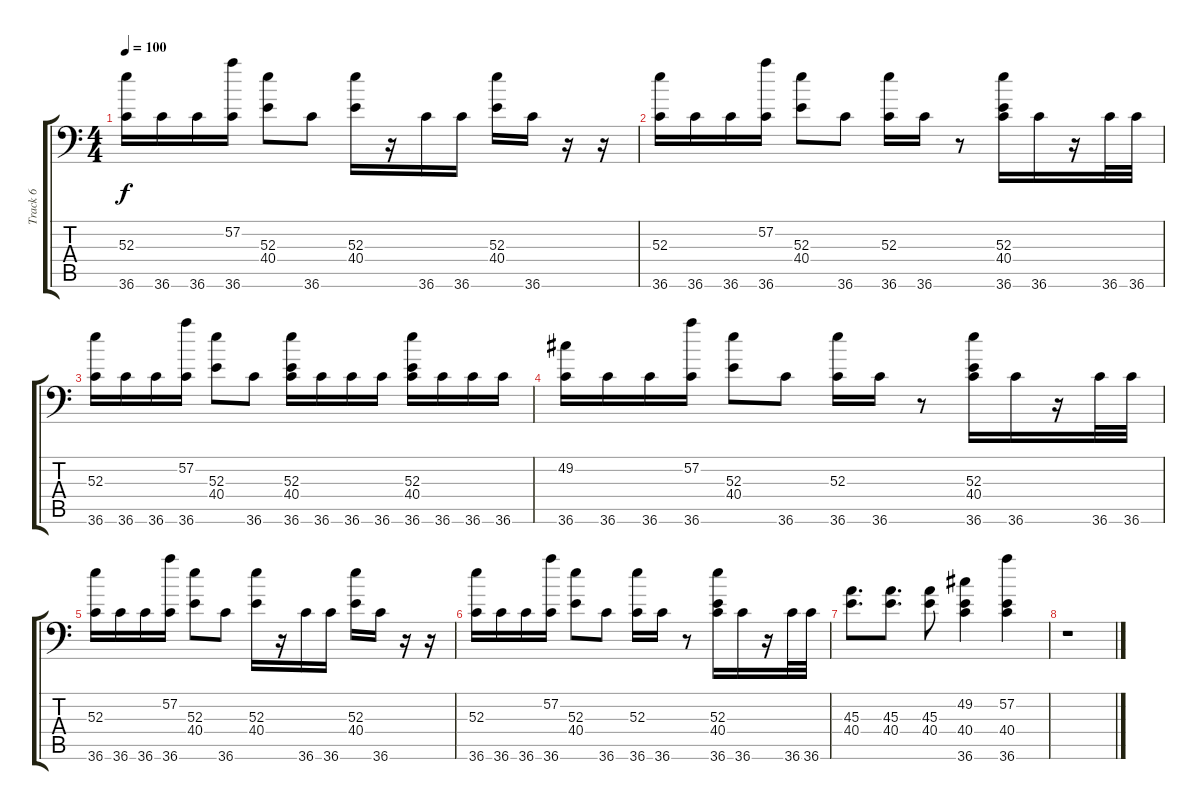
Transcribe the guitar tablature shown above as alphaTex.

\track ("Track 6" "Track 6") {instrument acousticgrandpiano}
\staff {score tabs}
\tuning (C-1 C-1 C-1 C-1 C-1 C-1) {hide}
\ts (4 4)
\tempo 100
\clef f4
\ks c
(52.3 36.6).16{dy f} 36.6.16 36.6.16 (57.2 36.6).16 (52.3 40.4).8 36.6.8 (52.3 40.4).16 r.16 36.6.16 36.6.16 (52.3 40.4).16 36.6.16 r.16 r.16 |
(52.3 36.6).16 36.6.16 36.6.16 (57.2 36.6).16 (52.3 40.4).8 36.6.8 (52.3 36.6).16 36.6.16 r.8 (52.3 40.4 36.6).16 36.6.16 r.16 36.6.32 36.6.32 |
(52.3 36.6).16 36.6.16 36.6.16 (57.2 36.6).16 (52.3 40.4).8 36.6.8 (52.3 40.4 36.6).16 36.6.16 36.6.16 36.6.16 (52.3 40.4 36.6).16 36.6.16 36.6.16 36.6.16 |
(49.2 36.6).16 36.6.16 36.6.16 (57.2 36.6).16 (52.3 40.4).8 36.6.8 (52.3 36.6).16 36.6.16 r.8 (52.3 40.4 36.6).16 36.6.16 r.16 36.6.32 36.6.32 |
(52.3 36.6).16 36.6.16 36.6.16 (57.2 36.6).16 (52.3 40.4).8 36.6.8 (52.3 40.4).16 r.16 36.6.16 36.6.16 (52.3 40.4).16 36.6.16 r.16 r.16 |
(52.3 36.6).16 36.6.16 36.6.16 (57.2 36.6).16 (52.3 40.4).8 36.6.8 (52.3 36.6).16 36.6.16 r.8 (52.3 40.4 36.6).16 36.6.16 r.16 36.6.32 36.6.32 |
(45.3 40.4).8{d} (45.3 40.4).8{d} (45.3 40.4).8 (49.2 40.4 36.6).4 (57.2 40.4 36.6).4 |
r.1
